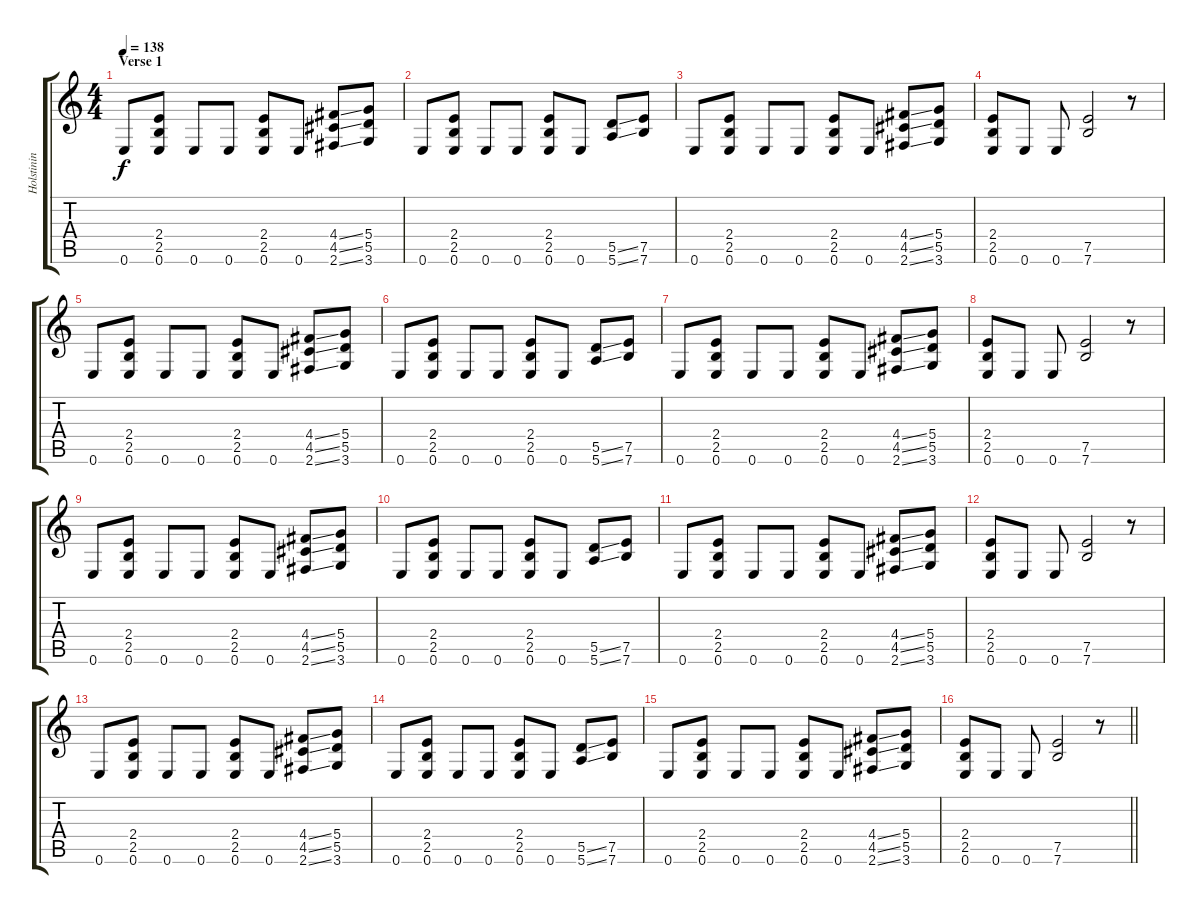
\track ("Holstinin" "Holstinin") {instrument distortionguitar}
\staff {score tabs}
\tuning (E4 B3 G3 D3 A2 E2) {hide}
\ts (4 4)
\section ("" "Verse 1")
\tempo 138
\clef g2
\ks c
0.6.8{dy f} (2.4 2.5 0.6).8 0.6.8 0.6.8 (2.4 2.5 0.6).8 0.6.8 (4.4{ss} 4.5{ss} 2.6{ss}).8 (5.4 5.5 3.6).8 |
0.6.8 (2.4 2.5 0.6).8 0.6.8 0.6.8 (2.4 2.5 0.6).8 0.6.8 (5.5{ss} 5.6{ss}).8 (7.5 7.6).8 |
0.6.8 (2.4 2.5 0.6).8 0.6.8 0.6.8 (2.4 2.5 0.6).8 0.6.8 (4.4{ss} 4.5{ss} 2.6{ss}).8 (5.4 5.5 3.6).8 |
(2.4 2.5 0.6).8 0.6.8 0.6.8 (7.5 7.6).2 r.8 |
0.6.8 (2.4 2.5 0.6).8 0.6.8 0.6.8 (2.4 2.5 0.6).8 0.6.8 (4.4{ss} 4.5{ss} 2.6{ss}).8 (5.4 5.5 3.6).8 |
0.6.8 (2.4 2.5 0.6).8 0.6.8 0.6.8 (2.4 2.5 0.6).8 0.6.8 (5.5{ss} 5.6{ss}).8 (7.5 7.6).8 |
0.6.8 (2.4 2.5 0.6).8 0.6.8 0.6.8 (2.4 2.5 0.6).8 0.6.8 (4.4{ss} 4.5{ss} 2.6{ss}).8 (5.4 5.5 3.6).8 |
(2.4 2.5 0.6).8 0.6.8 0.6.8 (7.5 7.6).2 r.8 |
0.6.8 (2.4 2.5 0.6).8 0.6.8 0.6.8 (2.4 2.5 0.6).8 0.6.8 (4.4{ss} 4.5{ss} 2.6{ss}).8 (5.4 5.5 3.6).8 |
0.6.8 (2.4 2.5 0.6).8 0.6.8 0.6.8 (2.4 2.5 0.6).8 0.6.8 (5.5{ss} 5.6{ss}).8 (7.5 7.6).8 |
0.6.8 (2.4 2.5 0.6).8 0.6.8 0.6.8 (2.4 2.5 0.6).8 0.6.8 (4.4{ss} 4.5{ss} 2.6{ss}).8 (5.4 5.5 3.6).8 |
(2.4 2.5 0.6).8 0.6.8 0.6.8 (7.5 7.6).2 r.8 |
0.6.8 (2.4 2.5 0.6).8 0.6.8 0.6.8 (2.4 2.5 0.6).8 0.6.8 (4.4{ss} 4.5{ss} 2.6{ss}).8 (5.4 5.5 3.6).8 |
0.6.8 (2.4 2.5 0.6).8 0.6.8 0.6.8 (2.4 2.5 0.6).8 0.6.8 (5.5{ss} 5.6{ss}).8 (7.5 7.6).8 |
0.6.8 (2.4 2.5 0.6).8 0.6.8 0.6.8 (2.4 2.5 0.6).8 0.6.8 (4.4{ss} 4.5{ss} 2.6{ss}).8 (5.4 5.5 3.6).8 |
\barLineRight lightlight
(2.4 2.5 0.6).8 0.6.8 0.6.8 (7.5 7.6).2 r.8
